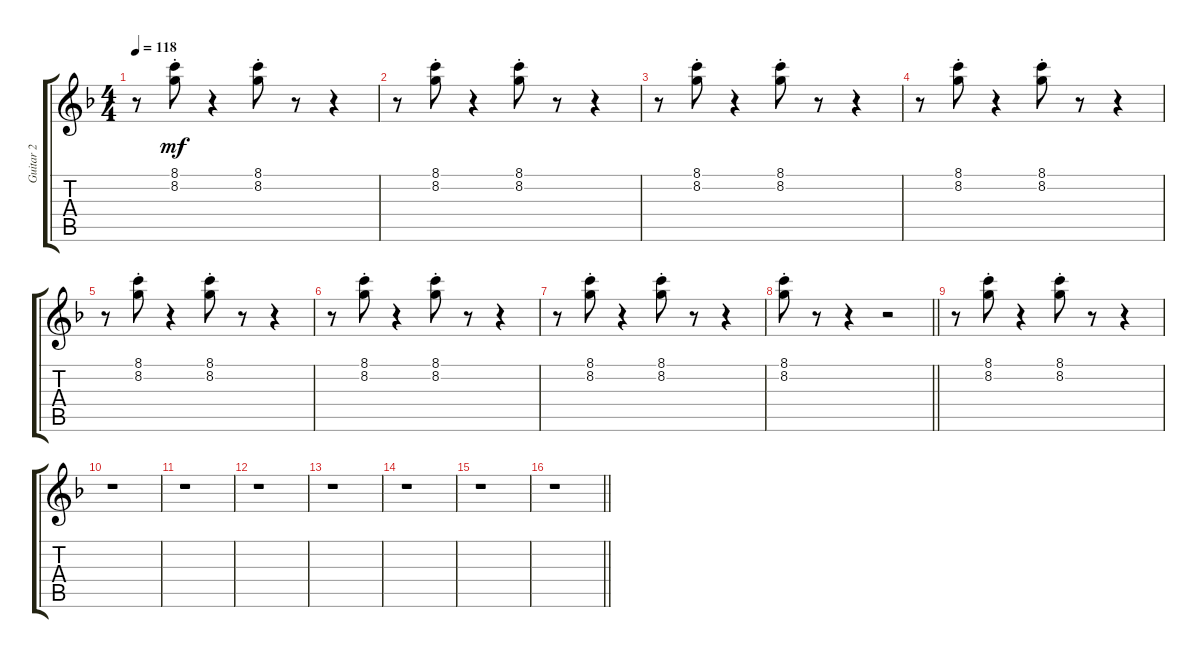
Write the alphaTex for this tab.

\track ("Guitar 2" "Guitar 2") {instrument overdrivenguitar}
\staff {score tabs}
\tuning (E4 B3 G3 D3 A2 E2) {hide}
\ts (4 4)
\tempo 118
\clef g2
\ks f
r.8{dy mf} (8.1{st} 8.2{st}).8 r.4 (8.1{st} 8.2{st}).8 r.8 r.4 |
r.8 (8.1{st} 8.2{st}).8 r.4 (8.1{st} 8.2{st}).8 r.8 r.4 |
r.8 (8.1{st} 8.2{st}).8 r.4 (8.1{st} 8.2{st}).8 r.8 r.4 |
r.8 (8.1{st} 8.2{st}).8 r.4 (8.1{st} 8.2{st}).8 r.8 r.4 |
r.8 (8.1{st} 8.2{st}).8 r.4 (8.1{st} 8.2{st}).8 r.8 r.4 |
r.8 (8.1{st} 8.2{st}).8 r.4 (8.1{st} 8.2{st}).8 r.8 r.4 |
r.8 (8.1{st} 8.2{st}).8 r.4 (8.1{st} 8.2{st}).8 r.8 r.4 |
\barLineRight lightlight
(8.1{st} 8.2{st}).8 r.8 r.4 r.2 |
r.8 (8.1{st} 8.2{st}).8 r.4 (8.1{st} 8.2{st}).8 r.8 r.4 |
r.1 |
r.1 |
r.1 |
r.1 |
r.1 |
r.1 |
\barLineRight lightlight
r.1
